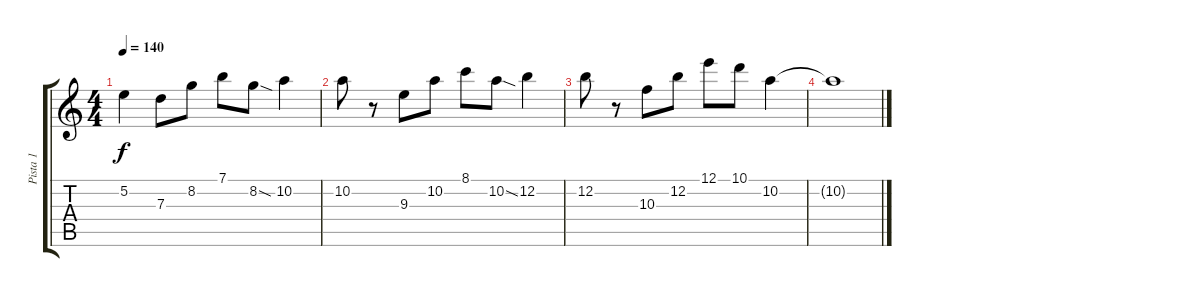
\track ("Pista 1" "Pista 1") {instrument acousticguitarsteel}
\staff {score tabs}
\tuning (E4 B3 G3 D3 A2 E2) {hide}
\ts (4 4)
\tempo 140
\clef g2
\ks c
5.2{t}.4{dy f} 7.3.8 8.2.8 7.1.8 8.2{sod}.8 10.2.4 |
10.2.8 r.8 9.3.8 10.2.8 8.1.8 10.2{sod}.8 12.2.4 |
12.2.8 r.8 10.3.8 12.2.8 12.1.8 10.1.8 10.2.4 |
10.2{t}.1
